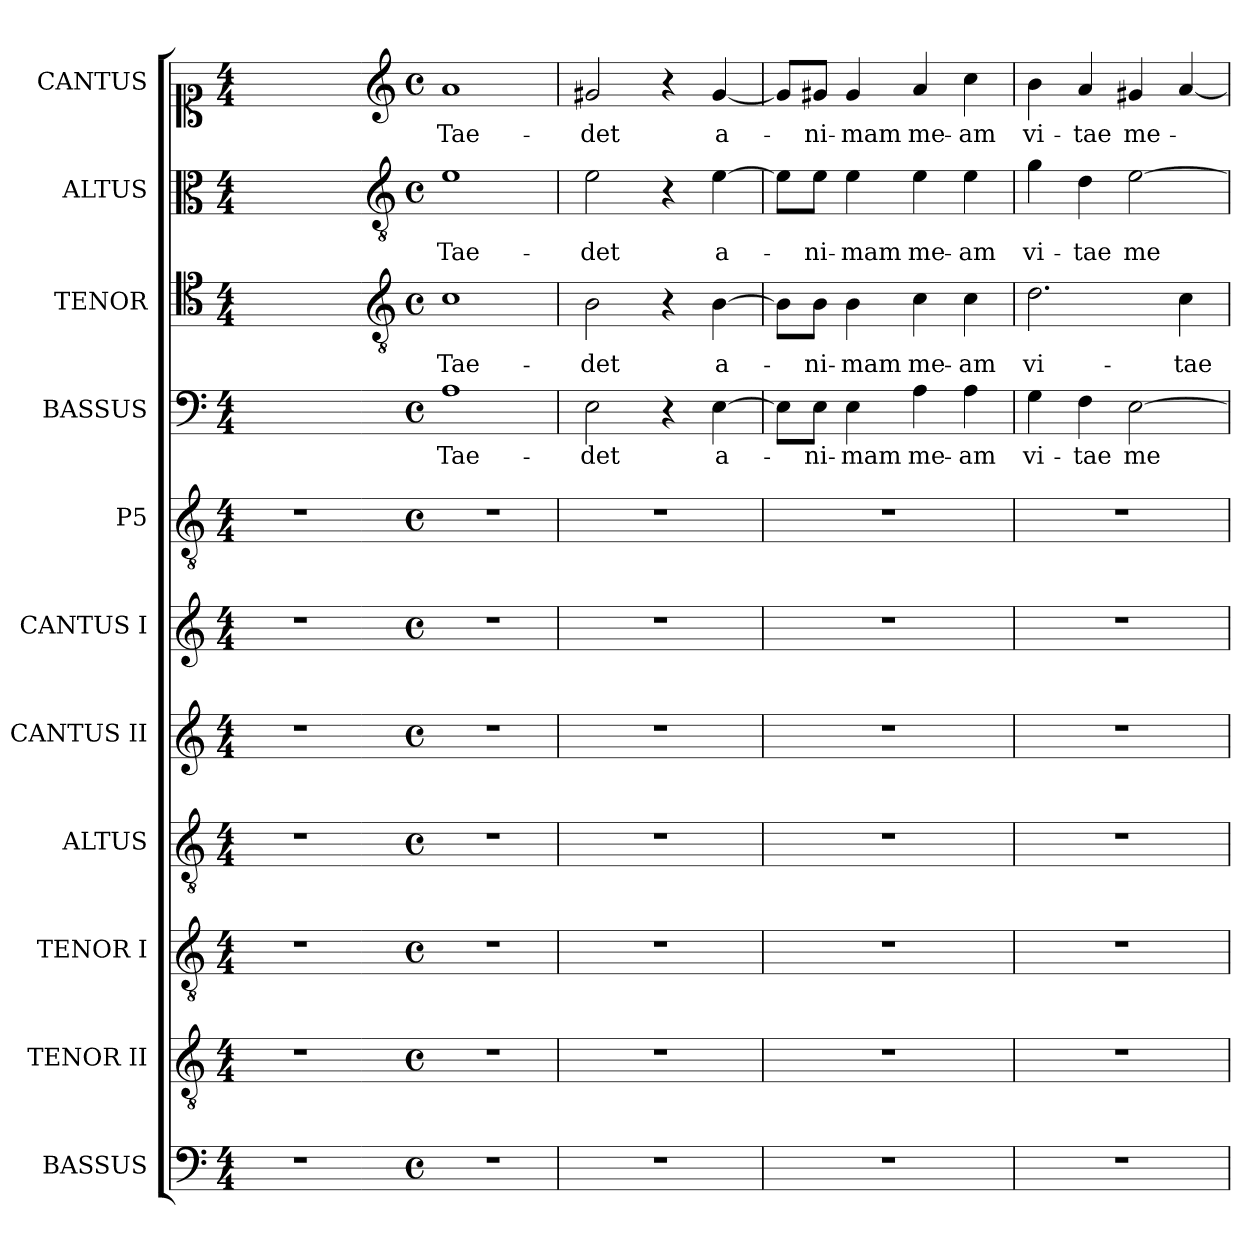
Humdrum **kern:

**kern	**kern	**kern	**kern	**kern	**kern	**kern	**kern	**text	**kern	**text	**kern	**text	**kern	**text
*part11	*part10	*part9	*part8	*part7	*part6	*part5	*part4	*part4	*part3	*part3	*part2	*part2	*part1	*part1
*staff11	*staff10	*staff9	*staff8	*staff7	*staff6	*staff5	*staff4	*staff4	*staff3	*staff3	*staff2	*staff2	*staff1	*staff1
*I"BASSUS	*I"TENOR II	*I"TENOR I	*I"ALTUS	*I"CANTUS II	*I"CANTUS I	*I"P5	*I"BASSUS	*	*I"TENOR	*	*I"ALTUS	*	*I"CANTUS	*
*I'B.	*I'T. II	*I'T. I	*I'A.	*I'C. II	*I'C. I	*	*I'B.	*	*I'T.	*	*I'A.	*	*I'C.	*
!!LO:PB:g=z
*clefF4	*clefGv2	*clefGv2	*clefGv2	*clefG2	*clefG2	*clefGv2	*clefF4	*	*clefC4	*	*clefC3	*	*clefC1	*
*	*ITrd7c12	*ITrd7c12	*ITrd7c12	*	*	*ITrd7c12	*	*	*ITrd7c12	*	*ITrd7c12	*	*	*
*k[]	*k[]	*k[]	*k[]	*k[]	*k[]	*k[]	*k[]	*	*k[]	*	*k[]	*	*k[]	*
*a:	*a:	*a:	*a:	*a:	*a:	*a:	*a:	*	*a:	*	*a:	*	*a:	*
*M4/4	*M4/4	*M4/4	*M4/4	*M4/4	*M4/4	*M4/4	*M4/4	*	*M4/4	*	*M4/4	*	*M4/4	*
=1	=1	=1	=1	=1	=1	=1	=1	=1	=1	=1	=1	=1	=1	=1
1r	1r	1r	1r	1r	1r	1r	1ryy	.	1ryy	.	1ryy	.	1ryy	.
=2-	=2-	=2-	=2-	=2-	=2-	=2-	=2-	=2-	=2-	=2-	=2-	=2-	=2-	=2-
*	*	*	*	*	*	*	*	*	*clefGv2	*	*clefGv2	*	*clefG2	*
*M4/4	*M4/4	*M4/4	*M4/4	*M4/4	*M4/4	*M4/4	*M4/4	*	*M4/4	*	*M4/4	*	*M4/4	*
*met(c)	*met(c)	*met(c)	*met(c)	*met(c)	*met(c)	*met(c)	*met(c)	*	*met(c)	*	*met(c)	*	*met(c)	*
!	!	!	!	!	!	!	!	!LO:LY:b:color=#000000	!	!	!	!	!	!
!	!	!	!	!	!	!	!	!	!	!LO:LY:b:color=#000000	!	!	!	!
!	!	!	!	!	!	!	!	!	!	!	!	!LO:LY:b:color=#000000	!	!
!	!	!	!	!	!	!	!	!	!	!	!	!	!	!LO:LY:b:color=#000000
1r	1r	1r	1r	1r	1r	1r	1Ai	Tae-	1Ci	Tae-	1Ei	Tae-	1ai	Tae-
=3	=3	=3	=3	=3	=3	=3	=3	=3	=3	=3	=3	=3	=3	=3
!	!	!	!	!	!	!	!	!LO:LY:b:color=#000000	!	!	!	!	!	!
!	!	!	!	!	!	!	!	!	!	!LO:LY:b:color=#000000	!	!	!	!
!	!	!	!	!	!	!	!	!	!	!	!	!LO:LY:b:color=#000000	!	!
!	!	!	!	!	!	!	!	!	!	!	!	!	!	!LO:LY:b:color=#000000
1r	1r	1r	1r	1r	1r	1r	2Ei\	-det	2BBi\	-det	2Ei\	-det	2g#Xi/	-det
.	.	.	.	.	.	.	4r	.	4r	.	4r	.	4r	.
!	!	!	!	!	!	!	!	!LO:LY:b:color=#000000	!	!	!	!	!	!
!	!	!	!	!	!	!	!	!	!	!LO:LY:b:color=#000000	!	!	!	!
!	!	!	!	!	!	!	!	!	!	!	!	!LO:LY:b:color=#000000	!	!
!	!	!	!	!	!	!	!	!	!	!	!	!	!	!LO:LY:b:color=#000000
.	.	.	.	.	.	.	[4Ei\	a-	[4BBi\	a-	[4Ei\	a-	[4g#i/	a-
=4	=4	=4	=4	=4	=4	=4	=4	=4	=4	=4	=4	=4	=4	=4
1r	1r	1r	1r	1r	1r	1r	8Ei\L]	.	8BBi\L]	.	8Ei\L]	.	8g#i/L]	.
!	!	!	!	!	!	!	!	!LO:LY:b:color=#000000	!	!	!	!	!	!
!	!	!	!	!	!	!	!	!	!	!LO:LY:b:color=#000000	!	!	!	!
!	!	!	!	!	!	!	!	!	!	!	!	!LO:LY:b:color=#000000	!	!
!	!	!	!	!	!	!	!	!	!	!	!	!	!	!LO:LY:b:color=#000000
.	.	.	.	.	.	.	8Ei\J	-ni-	8BBi\J	-ni-	8Ei\J	-ni-	8g#Xi/J	-ni-
!	!	!	!	!	!	!	!	!LO:LY:b:color=#000000	!	!	!	!	!	!
!	!	!	!	!	!	!	!	!	!	!LO:LY:b:color=#000000	!	!	!	!
!	!	!	!	!	!	!	!	!	!	!	!	!LO:LY:b:color=#000000	!	!
!	!	!	!	!	!	!	!	!	!	!	!	!	!	!LO:LY:b:color=#000000
.	.	.	.	.	.	.	4Ei\	-mam	4BBi\	-mam	4Ei\	-mam	4g#i/	-mam
!	!	!	!	!	!	!	!	!LO:LY:b:color=#000000	!	!	!	!	!	!
!	!	!	!	!	!	!	!	!	!	!LO:LY:b:color=#000000	!	!	!	!
!	!	!	!	!	!	!	!	!	!	!	!	!LO:LY:b:color=#000000	!	!
!	!	!	!	!	!	!	!	!	!	!	!	!	!	!LO:LY:b:color=#000000
.	.	.	.	.	.	.	4Ai\	me-	4Ci\	me-	4Ei\	me-	4ai/	me-
!	!	!	!	!	!	!	!	!LO:LY:b:color=#000000	!	!	!	!	!	!
!	!	!	!	!	!	!	!	!	!	!LO:LY:b:color=#000000	!	!	!	!
!	!	!	!	!	!	!	!	!	!	!	!	!LO:LY:b:color=#000000	!	!
!	!	!	!	!	!	!	!	!	!	!	!	!	!	!LO:LY:b:color=#000000
.	.	.	.	.	.	.	4Ai\	-am	4Ci\	-am	4Ei\	-am	4cci\	-am
=5	=5	=5	=5	=5	=5	=5	=5	=5	=5	=5	=5	=5	=5	=5
!	!	!	!	!	!	!	!	!LO:LY:b:color=#000000	!	!	!	!	!	!
!	!	!	!	!	!	!	!	!	!	!LO:LY:b:color=#000000	!	!	!	!
!	!	!	!	!	!	!	!	!	!	!	!	!LO:LY:b:color=#000000	!	!
!	!	!	!	!	!	!	!	!	!	!	!	!	!	!LO:LY:b:color=#000000
1r	1r	1r	1r	1r	1r	1r	4Gi\	vi-	2.Di\	vi-	4Gi\	vi-	4bi\	vi-
!	!	!	!	!	!	!	!	!LO:LY:b:color=#000000	!	!	!	!	!	!
!	!	!	!	!	!	!	!	!	!	!	!	!LO:LY:b:color=#000000	!	!
!	!	!	!	!	!	!	!	!	!	!	!	!	!	!LO:LY:b:color=#000000
.	.	.	.	.	.	.	4Fi\	-tae	.	.	4Di\	-tae	4ai/	-tae
!	!	!	!	!	!	!	!	!LO:LY:b:color=#000000	!	!	!	!	!	!
!	!	!	!	!	!	!	!	!	!	!	!	!LO:LY:b:color=#000000	!	!
!	!	!	!	!	!	!	!	!	!	!	!	!	!	!LO:LY:b:color=#000000
.	.	.	.	.	.	.	[2Ei\	me-	.	.	[2Ei\	me-	4g#Xi/	me-
!	!	!	!	!	!	!	!	!	!	!LO:LY:b:color=#000000	!	!	!	!
.	.	.	.	.	.	.	.	.	4Ci\	-tae	.	.	[4ai/	.
=	=	=	=	=	=	=	=	=	=	=	=	=	=	=
*-	*-	*-	*-	*-	*-	*-	*-	*-	*-	*-	*-	*-	*-	*-
